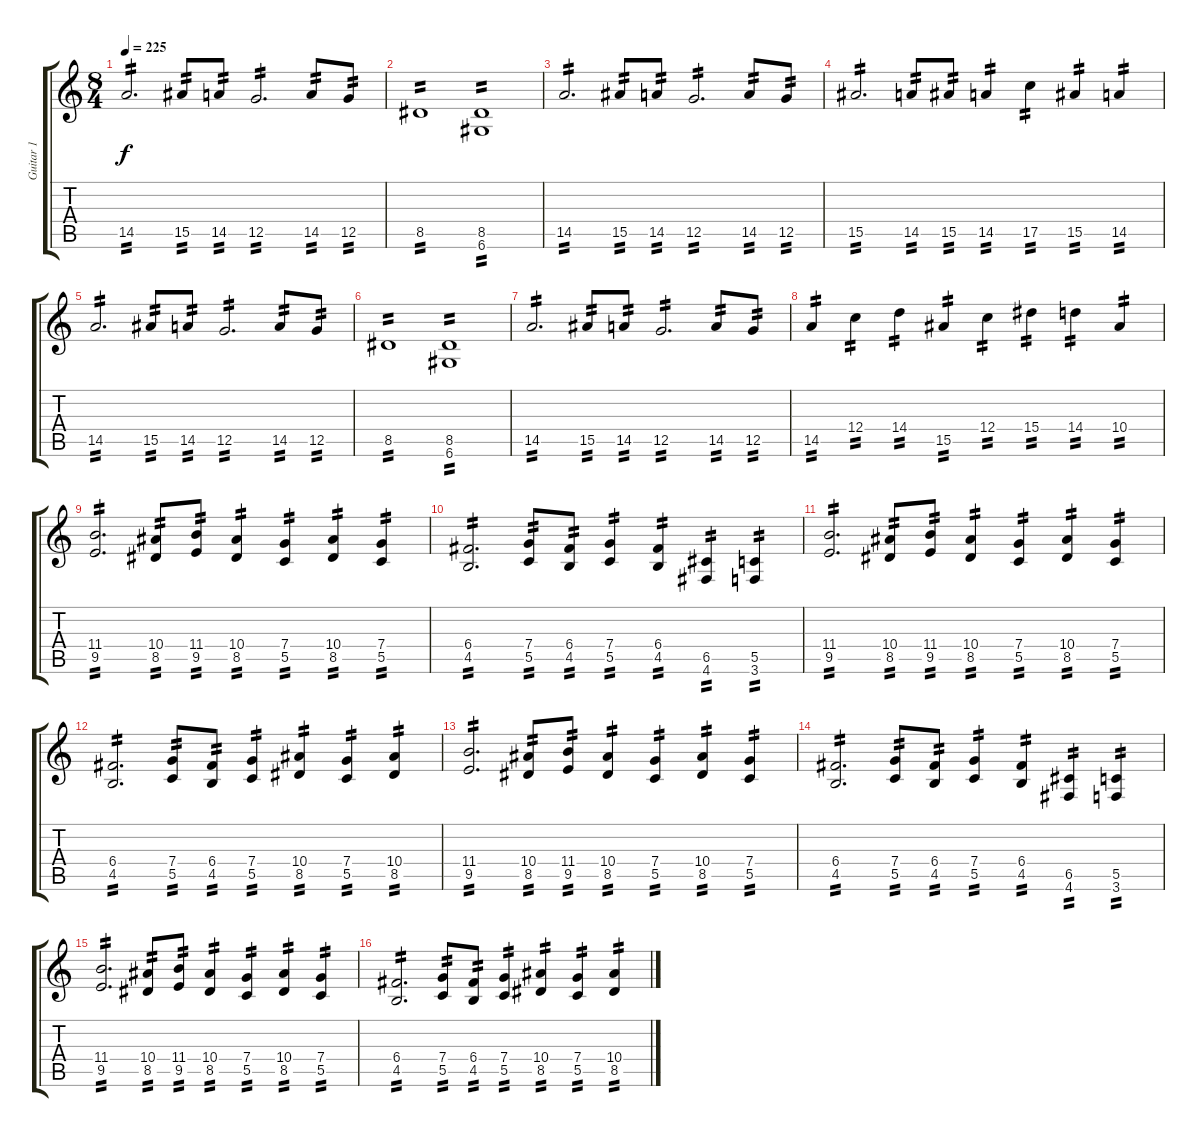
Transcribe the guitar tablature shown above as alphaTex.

\track ("Guitar 1" "Guitar 1") {instrument distortionguitar}
\staff {score tabs}
\tuning (D4 A3 F3 C3 G2 D2) {hide}
\ts (8 4)
\tempo 225
\clef g2
\ks c
14.5.2{d tp 2 dy f} 15.5.8{tp 2} 14.5.8{tp 2} 12.5.2{d tp 2} 14.5.8{tp 2} 12.5.8{tp 2} |
8.5.1{tp 2} (8.5 6.6).1{tp 2} |
14.5.2{d tp 2} 15.5.8{tp 2} 14.5.8{tp 2} 12.5.2{d tp 2} 14.5.8{tp 2} 12.5.8{tp 2} |
15.5.2{d tp 2} 14.5.8{tp 2} 15.5.8{tp 2} 14.5.4{tp 2} 17.5.4{tp 2} 15.5.4{tp 2} 14.5.4{tp 2} |
14.5.2{d tp 2} 15.5.8{tp 2} 14.5.8{tp 2} 12.5.2{d tp 2} 14.5.8{tp 2} 12.5.8{tp 2} |
8.5.1{tp 2} (8.5 6.6).1{tp 2} |
14.5.2{d tp 2} 15.5.8{tp 2} 14.5.8{tp 2} 12.5.2{d tp 2} 14.5.8{tp 2} 12.5.8{tp 2} |
14.5.4{tp 2} 12.4.4{tp 2} 14.4.4{tp 2} 15.5.4{tp 2} 12.4.4{tp 2} 15.4.4{tp 2} 14.4.4{tp 2} 10.4.4{tp 2} |
(11.4 9.5).2{d tp 2} (10.4 8.5).8{tp 2} (11.4 9.5).8{tp 2} (10.4 8.5).4{tp 2} (7.4 5.5).4{tp 2} (10.4 8.5).4{tp 2} (7.4 5.5).4{tp 2} |
(6.4 4.5).2{d tp 2} (7.4 5.5).8{tp 2} (6.4 4.5).8{tp 2} (7.4 5.5).4{tp 2} (6.4 4.5).4{tp 2} (6.5 4.6).4{tp 2} (5.5 3.6).4{tp 2} |
(11.4 9.5).2{d tp 2} (10.4 8.5).8{tp 2} (11.4 9.5).8{tp 2} (10.4 8.5).4{tp 2} (7.4 5.5).4{tp 2} (10.4 8.5).4{tp 2} (7.4 5.5).4{tp 2} |
(6.4 4.5).2{d tp 2} (7.4 5.5).8{tp 2} (6.4 4.5).8{tp 2} (7.4 5.5).4{tp 2} (10.4 8.5).4{tp 2} (7.4 5.5).4{tp 2} (10.4 8.5).4{tp 2} |
(11.4 9.5).2{d tp 2} (10.4 8.5).8{tp 2} (11.4 9.5).8{tp 2} (10.4 8.5).4{tp 2} (7.4 5.5).4{tp 2} (10.4 8.5).4{tp 2} (7.4 5.5).4{tp 2} |
(6.4 4.5).2{d tp 2} (7.4 5.5).8{tp 2} (6.4 4.5).8{tp 2} (7.4 5.5).4{tp 2} (6.4 4.5).4{tp 2} (6.5 4.6).4{tp 2} (5.5 3.6).4{tp 2} |
(11.4 9.5).2{d tp 2} (10.4 8.5).8{tp 2} (11.4 9.5).8{tp 2} (10.4 8.5).4{tp 2} (7.4 5.5).4{tp 2} (10.4 8.5).4{tp 2} (7.4 5.5).4{tp 2} |
(6.4 4.5).2{d tp 2} (7.4 5.5).8{tp 2} (6.4 4.5).8{tp 2} (7.4 5.5).4{tp 2} (10.4 8.5).4{tp 2} (7.4 5.5).4{tp 2} (10.4 8.5).4{tp 2}
